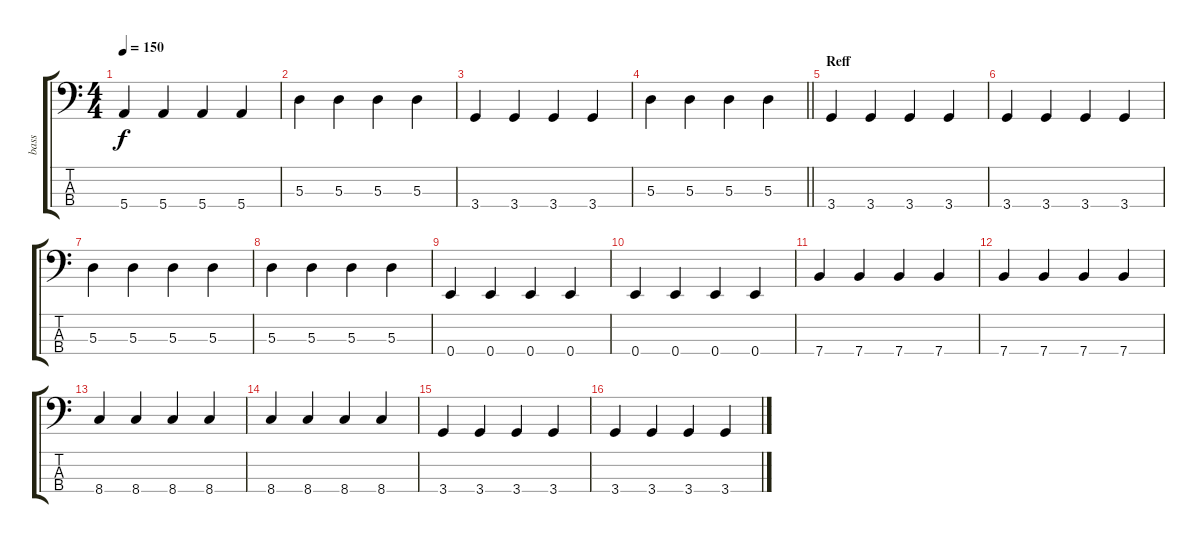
\track ("bass" "bass") {instrument electricbassfinger}
\staff {score tabs}
\tuning (G2 D2 A1 E1) {hide}
\ts (4 4)
\tempo 150
\clef f4
\ks c
5.4.4{dy f} 5.4.4 5.4.4 5.4.4 |
5.3.4 5.3.4 5.3.4 5.3.4 |
3.4.4 3.4.4 3.4.4 3.4.4 |
\barLineRight lightlight
5.3.4 5.3.4 5.3.4 5.3.4 |
\section ("" "Reff")
3.4.4 3.4.4 3.4.4 3.4.4 |
3.4.4 3.4.4 3.4.4 3.4.4 |
5.3.4 5.3.4 5.3.4 5.3.4 |
5.3.4 5.3.4 5.3.4 5.3.4 |
0.4.4 0.4.4 0.4.4 0.4.4 |
0.4.4 0.4.4 0.4.4 0.4.4 |
7.4.4 7.4.4 7.4.4 7.4.4 |
7.4.4 7.4.4 7.4.4 7.4.4 |
8.4.4 8.4.4 8.4.4 8.4.4 |
8.4.4 8.4.4 8.4.4 8.4.4 |
3.4.4 3.4.4 3.4.4 3.4.4 |
3.4.4 3.4.4 3.4.4 3.4.4
